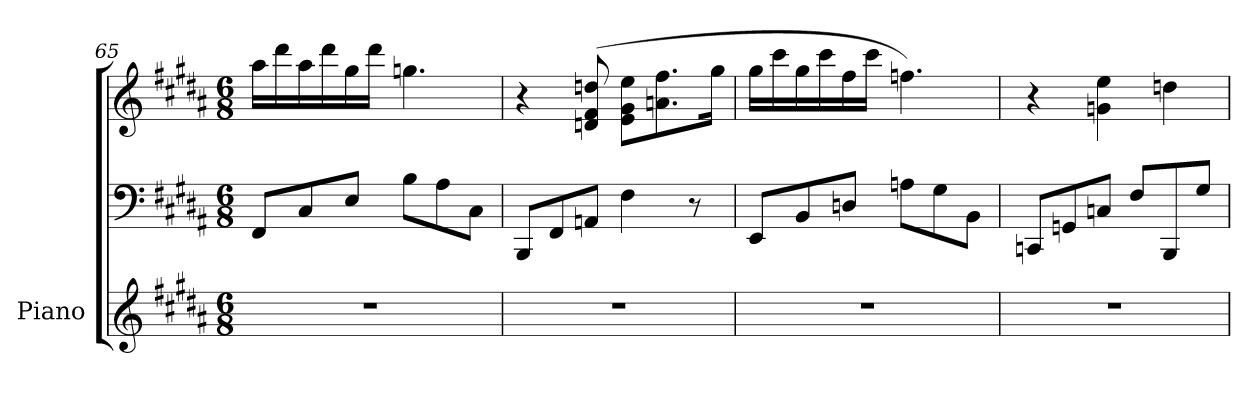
**kern	**kern	**kern
*part1	*part1	*part1
*staff3	*staff2	*staff1
*I"Piano	*	*
*I'Pno.	*	*
*clefG2	*clefF4	*clefG2
*k[f#c#g#d#a#]	*k[f#c#g#d#a#]	*k[f#c#g#d#a#]
*M6/8	*M6/8	*M6/8
=65	=65	=65
2.r	8FF#/L	16aa#\LL
.	.	16ddd#\
.	8C#/	16aa#\
.	.	16ddd#\
.	8E/J	16gg#\
.	.	16ddd#\JJ
.	8B\L	4.ggn\
.	8A#\	.
.	8C#\J	.
=66	=66	=66
2.r	8BBB/L	4r
.	8FF#/	.
.	8AAn/J	(>8dn/ 8f#/ 8ddn/
.	4F#\	8e\ 8g#\ 8ee\L
.	.	8.an\ 8.ff#\
.	8r	.
.	.	16gg#\Jk
=67	=67	=67
2.r	8EE/L	16gg#\LL
.	.	16ccc#\
.	8BB/	16gg#\
.	.	16ccc#\
.	8Dn/J	16ff#\
.	.	16ccc#\JJ
.	8An\L	4.ffn\)
.	8G#\	.
.	8BB\J	.
!!LO:LB:g=z
=68	=68	=68
2.r	8CCn/L	4r
.	8GGn/	.
.	8Cn/J	4gn\ 4ee\
.	8F#/L	.
.	8BBB/	4ddn\
.	8G#/J	.
=	=	=
*-	*-	*-
